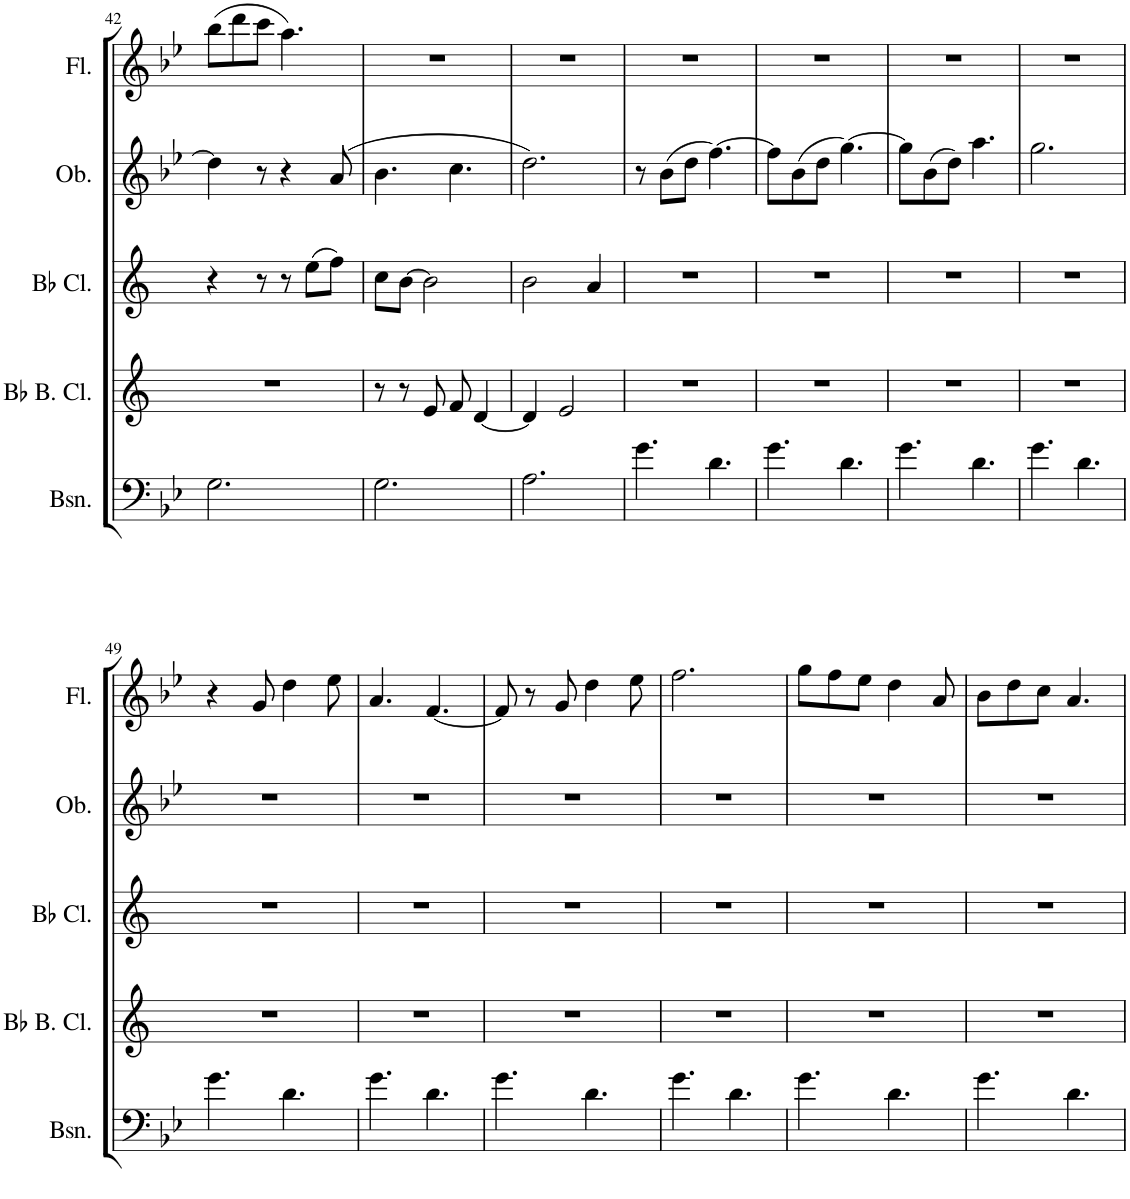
**kern	**kern	**kern	**kern	**kern
*part5	*part4	*part3	*part2	*part1
*staff5	*staff4	*staff3	*staff2	*staff1
*I"Bassoon	*I"Bb Bass Clarinet	*I"Bb Clarinet	*I"Oboe	*I"Flute
*I'Bsn.	*I'Bb B. Cl.	*I'Bb Cl.	*I'Ob.	*I'Fl.
!!LO:PB:g=z
*clefF4	*clefG2	*clefG2	*clefG2	*clefG2
*	*Trd8c14	*Trd1c2	*	*
*k[b-e-]	*k[]	*k[]	*k[b-e-]	*k[b-e-]
*M6/8	*M6/8	*M6/8	*M6/8	*M6/8
=42	=42	=42	=42	=42
2.G\	2.r	4r	4dd\]	(>8bb-\L
.	.	.	.	8ddd\
.	.	8r	8r	8ccc\J
.	.	8r	4r	4.aa\)
.	.	(>8ee\L	.	.
.	.	8ff\J)	(>8a/	.
=43	=43	=43	=43	=43
2.G\	8r	8cc\L	4.b-\	2.r
.	8r	[8b\J	.	.
.	8e/	2b\]	.	.
.	8f/	.	4.cc\	.
.	[4d/	.	.	.
=44	=44	=44	=44	=44
2.A\	4d/]	2b\	2.dd\)	2.r
.	2e/	.	.	.
.	.	4a/	.	.
=45	=45	=45	=45	=45
4.g\	2.r	2.r	8r	2.r
.	.	.	(>8b-\L	.
.	.	.	8dd\J	.
4.d\	.	.	[4.ff\)	.
=46	=46	=46	=46	=46
4.g\	2.r	2.r	8ff\L]	2.r
.	.	.	(>8b-\	.
.	.	.	8dd\J	.
4.d\	.	.	[4.gg\)	.
=47	=47	=47	=47	=47
4.g\	2.r	2.r	8gg\L]	2.r
.	.	.	(>8b-\	.
.	.	.	8dd\J)	.
4.d\	.	.	4.aa\	.
=48	=48	=48	=48	=48
4.g\	2.r	2.r	2.gg\	2.r
4.d\	.	.	.	.
!!LO:LB:g=z
=49	=49	=49	=49	=49
4.g\	2.r	2.r	2.r	4r
.	.	.	.	8g/
4.d\	.	.	.	4dd\
.	.	.	.	8ee-\
=50	=50	=50	=50	=50
4.g\	2.r	2.r	2.r	4.a/
4.d\	.	.	.	[4.f/
=51	=51	=51	=51	=51
4.g\	2.r	2.r	2.r	8f/]
.	.	.	.	8r
.	.	.	.	8g/
4.d\	.	.	.	4dd\
.	.	.	.	8ee-\
=52	=52	=52	=52	=52
4.g\	2.r	2.r	2.r	2.ff\
4.d\	.	.	.	.
=53	=53	=53	=53	=53
4.g\	2.r	2.r	2.r	8gg\L
.	.	.	.	8ff\
.	.	.	.	8ee-\J
4.d\	.	.	.	4dd\
.	.	.	.	8a/
=54	=54	=54	=54	=54
4.g\	2.r	2.r	2.r	8b-\L
.	.	.	.	8dd\
.	.	.	.	8cc\J
4.d\	.	.	.	4.a/
=	=	=	=	=
*-	*-	*-	*-	*-
